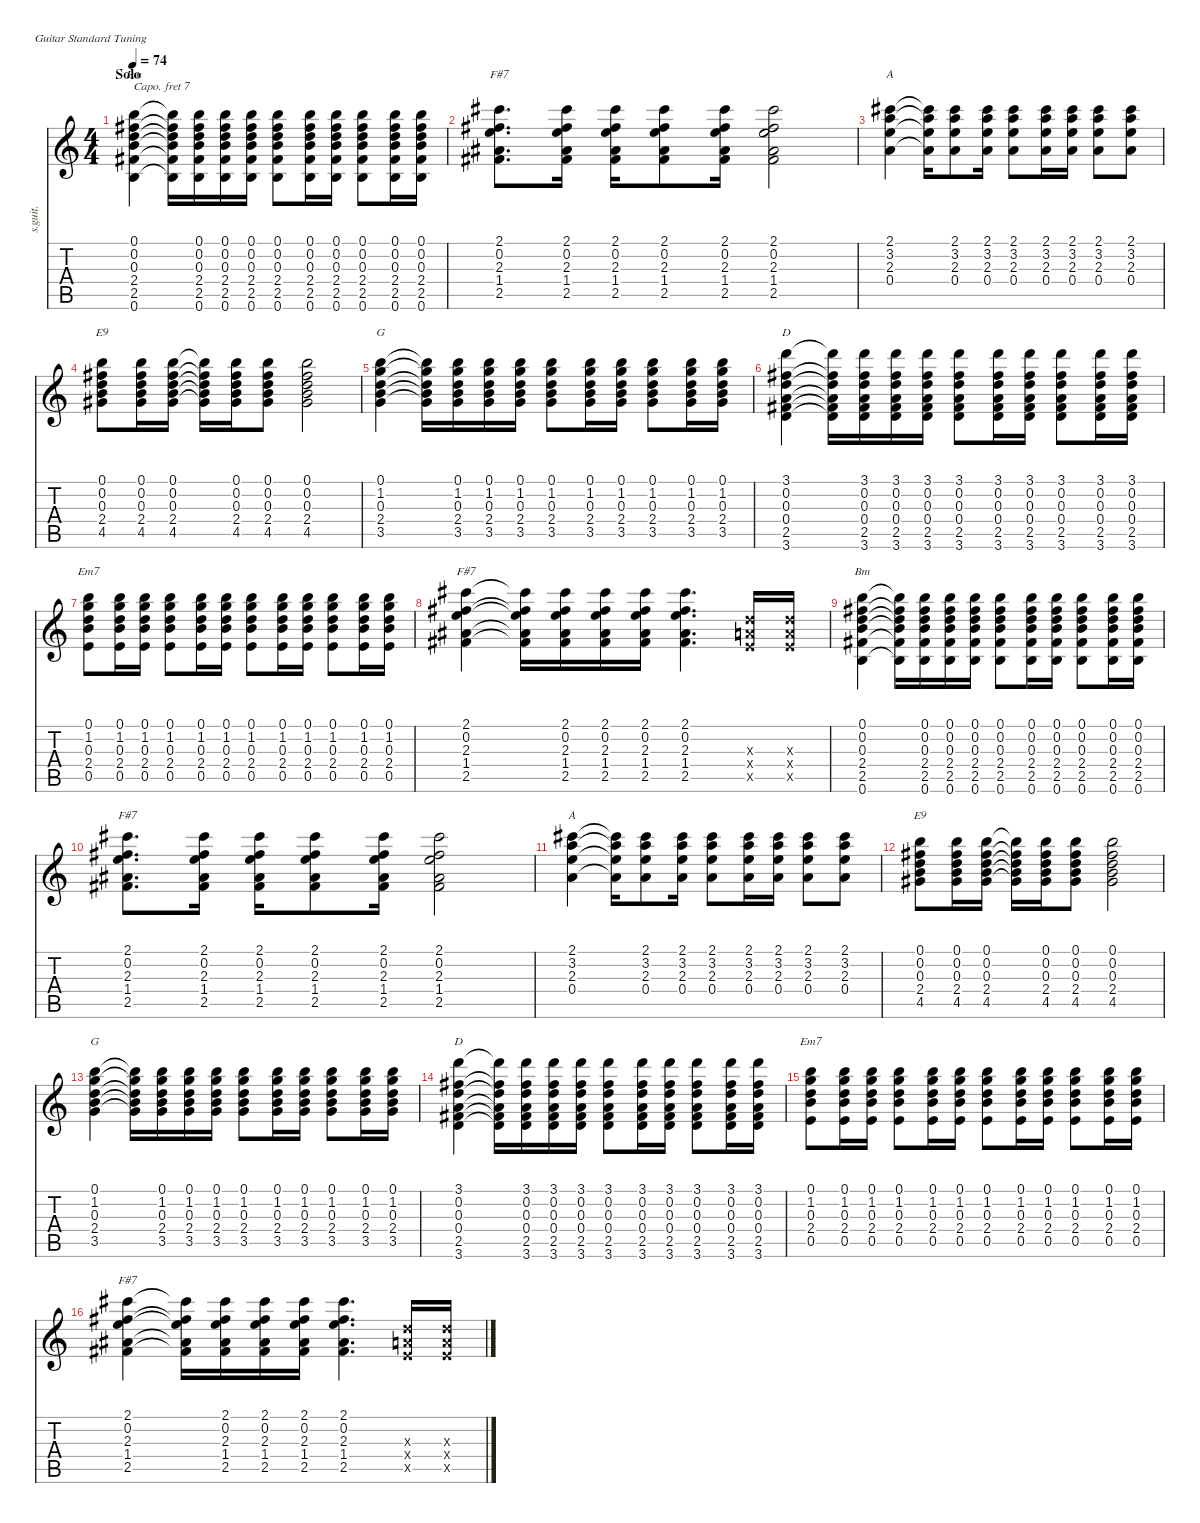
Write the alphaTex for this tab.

\defaultSystemsLayout 4
\hideDynamics
\bracketExtendMode nobrackets
\track ("Don Felder - 12 String Guitar" "s.guit.") {instrument electricguitarclean}
\staff {score tabs}
\capo 7
\tuning (E4 B3 G3 D3 A2 E2)
\chord ("Bm" 3 1 2 2 0 x) {showdiagram false}
\chord ("F#7" 3 1 2 2 0 x) {showdiagram false}
\chord ("E9" 3 1 2 2 0 x) {showdiagram false}
\chord ("G" 3 1 2 2 0 x) {showdiagram false}
\chord ("D" 3 1 2 2 0 x) {showdiagram false}
\chord ("Em7" 3 1 2 2 0 x) {showdiagram false}
\chord ("A" 3 1 2 2 0 x) {showdiagram false}
\ts (4 4)
\section ("" "Solo")
\tempo 74
\clef g2
\ks c
(0.1 0.2 0.3 2.4 2.5 0.6).4{ch "Bm" lyrics (0 "") lyrics (1 "") lyrics (2 "") lyrics (3 "") lyrics (4 "") dy f} (0.1{t} 0.2{t} 0.3{t} 2.4{t} 2.5{t} 0.6{t}).16{lyrics (0 "") lyrics (1 "") lyrics (2 "") lyrics (3 "") lyrics (4 "")} (0.1 0.2 0.3 2.4 2.5 0.6).16{lyrics (0 "") lyrics (1 "") lyrics (2 "") lyrics (3 "") lyrics (4 "")} (0.1 0.2 0.3 2.4 2.5 0.6).16{lyrics (0 "") lyrics (1 "") lyrics (2 "") lyrics (3 "") lyrics (4 "")} (0.1 0.2 0.3 2.4 2.5 0.6).16{lyrics (0 "") lyrics (1 "") lyrics (2 "") lyrics (3 "") lyrics (4 "")} (0.1 0.2 0.3 2.4 2.5 0.6).8{lyrics (0 "") lyrics (1 "") lyrics (2 "") lyrics (3 "") lyrics (4 "")} (0.1 0.2 0.3 2.4 2.5 0.6).16{lyrics (0 "") lyrics (1 "") lyrics (2 "") lyrics (3 "") lyrics (4 "")} (0.1 0.2 0.3 2.4 2.5 0.6).16{lyrics (0 "") lyrics (1 "") lyrics (2 "") lyrics (3 "") lyrics (4 "")} (0.1 0.2 0.3 2.4 2.5 0.6).8{lyrics (0 "") lyrics (1 "") lyrics (2 "") lyrics (3 "") lyrics (4 "")} (0.1 0.2 0.3 2.4 2.5 0.6).16{lyrics (0 "") lyrics (1 "") lyrics (2 "") lyrics (3 "") lyrics (4 "")} (0.1 0.2 0.3 2.4 2.5 0.6).16{lyrics (0 "") lyrics (1 "") lyrics (2 "") lyrics (3 "") lyrics (4 "")} |
(2.1{acc #} 0.2 2.3 1.4{acc #} 2.5).8{d ch "F#7" lyrics (0 "") lyrics (1 "") lyrics (2 "") lyrics (3 "") lyrics (4 "")} (2.1{acc #} 0.2 2.3 1.4{acc #} 2.5).16{lyrics (0 "") lyrics (1 "") lyrics (2 "") lyrics (3 "") lyrics (4 "")} (2.1{acc #} 0.2 2.3 1.4{acc #} 2.5).16{lyrics (0 "") lyrics (1 "") lyrics (2 "") lyrics (3 "") lyrics (4 "")} (2.1{acc #} 0.2 2.3 1.4{acc #} 2.5).8{lyrics (0 "") lyrics (1 "") lyrics (2 "") lyrics (3 "") lyrics (4 "")} (2.1{acc #} 0.2 2.3 1.4{acc #} 2.5).16{lyrics (0 "") lyrics (1 "") lyrics (2 "") lyrics (3 "") lyrics (4 "")} (2.1{acc #} 0.2 2.3 1.4{acc #} 2.5).2{lyrics (0 "") lyrics (1 "") lyrics (2 "") lyrics (3 "") lyrics (4 "")} |
(2.1{acc #} 3.2 2.3 0.4).4{ch "A" lyrics (0 "") lyrics (1 "") lyrics (2 "") lyrics (3 "") lyrics (4 "")} (2.1{t acc #} 3.2{t} 2.3{t} 0.4{t}).16{lyrics (0 "") lyrics (1 "") lyrics (2 "") lyrics (3 "") lyrics (4 "")} (2.1{acc #} 3.2 2.3 0.4).8{lyrics (0 "") lyrics (1 "") lyrics (2 "") lyrics (3 "") lyrics (4 "")} (2.1{acc #} 3.2 2.3 0.4).16{lyrics (0 "") lyrics (1 "") lyrics (2 "") lyrics (3 "") lyrics (4 "")} (2.1{acc #} 3.2 2.3 0.4).8{lyrics (0 "") lyrics (1 "") lyrics (2 "") lyrics (3 "") lyrics (4 "")} (2.1{acc #} 3.2 2.3 0.4).16{lyrics (0 "") lyrics (1 "") lyrics (2 "") lyrics (3 "") lyrics (4 "")} (2.1{acc #} 3.2 2.3 0.4).16{lyrics (0 "") lyrics (1 "") lyrics (2 "") lyrics (3 "") lyrics (4 "")} (2.1{acc #} 3.2 2.3 0.4).8{lyrics (0 "") lyrics (1 "") lyrics (2 "") lyrics (3 "") lyrics (4 "")} (2.1{acc #} 3.2 2.3 0.4).8{lyrics (0 "") lyrics (1 "") lyrics (2 "") lyrics (3 "") lyrics (4 "")} |
(0.1 0.2 0.3 2.4 4.5{acc #}).8{ch "E9" lyrics (0 "") lyrics (1 "") lyrics (2 "") lyrics (3 "") lyrics (4 "")} (0.1 0.2 0.3 2.4 4.5{acc #}).16{lyrics (0 "") lyrics (1 "") lyrics (2 "") lyrics (3 "") lyrics (4 "")} (0.1 0.2 0.3 2.4 4.5{acc #}).16{lyrics (0 "") lyrics (1 "") lyrics (2 "") lyrics (3 "") lyrics (4 "")} (0.1{t} 0.2{t} 0.3{t} 2.4{t} 4.5{t acc #}).16{lyrics (0 "") lyrics (1 "") lyrics (2 "") lyrics (3 "") lyrics (4 "")} (0.1 0.2 0.3 2.4 4.5{acc #}).16{lyrics (0 "") lyrics (1 "") lyrics (2 "") lyrics (3 "") lyrics (4 "")} (0.1 0.2 0.3 2.4 4.5{acc #}).8{lyrics (0 "") lyrics (1 "") lyrics (2 "") lyrics (3 "") lyrics (4 "")} (0.1 0.2 0.3 2.4 4.5{acc #}).2{lyrics (0 "") lyrics (1 "") lyrics (2 "") lyrics (3 "") lyrics (4 "")} |
(0.1 1.2 0.3 2.4 3.5).4{ch "G" lyrics (0 "") lyrics (1 "") lyrics (2 "") lyrics (3 "") lyrics (4 "")} (0.1{t} 1.2{t} 0.3{t} 2.4{t} 3.5{t}).16{lyrics (0 "") lyrics (1 "") lyrics (2 "") lyrics (3 "") lyrics (4 "")} (0.1 1.2 0.3 2.4 3.5).16{lyrics (0 "") lyrics (1 "") lyrics (2 "") lyrics (3 "") lyrics (4 "")} (0.1 1.2 0.3 2.4 3.5).16{lyrics (0 "") lyrics (1 "") lyrics (2 "") lyrics (3 "") lyrics (4 "")} (0.1 1.2 0.3 2.4 3.5).16{lyrics (0 "") lyrics (1 "") lyrics (2 "") lyrics (3 "") lyrics (4 "")} (0.1 1.2 0.3 2.4 3.5).8{lyrics (0 "") lyrics (1 "") lyrics (2 "") lyrics (3 "") lyrics (4 "")} (0.1 1.2 0.3 2.4 3.5).16{lyrics (0 "") lyrics (1 "") lyrics (2 "") lyrics (3 "") lyrics (4 "")} (0.1 1.2 0.3 2.4 3.5).16{lyrics (0 "") lyrics (1 "") lyrics (2 "") lyrics (3 "") lyrics (4 "")} (0.1 1.2 0.3 2.4 3.5).8{lyrics (0 "") lyrics (1 "") lyrics (2 "") lyrics (3 "") lyrics (4 "")} (0.1 1.2 0.3 2.4 3.5).16{lyrics (0 "") lyrics (1 "") lyrics (2 "") lyrics (3 "") lyrics (4 "")} (0.1 1.2 0.3 2.4 3.5).16{lyrics (0 "") lyrics (1 "") lyrics (2 "") lyrics (3 "") lyrics (4 "")} |
(3.1 0.2 0.3 0.4 2.5 3.6).4{ch "D" lyrics (0 "") lyrics (1 "") lyrics (2 "") lyrics (3 "") lyrics (4 "")} (3.1{t} 0.2{t} 0.3{t} 0.4{t} 2.5{t} 3.6{t}).16{lyrics (0 "") lyrics (1 "") lyrics (2 "") lyrics (3 "") lyrics (4 "")} (3.1 0.2 0.3 0.4 2.5 3.6).16{lyrics (0 "") lyrics (1 "") lyrics (2 "") lyrics (3 "") lyrics (4 "")} (3.1 0.2 0.3 0.4 2.5 3.6).16{lyrics (0 "") lyrics (1 "") lyrics (2 "") lyrics (3 "") lyrics (4 "")} (3.1 0.2 0.3 0.4 2.5 3.6).16{lyrics (0 "") lyrics (1 "") lyrics (2 "") lyrics (3 "") lyrics (4 "")} (3.1 0.2 0.3 0.4 2.5 3.6).8{lyrics (0 "") lyrics (1 "") lyrics (2 "") lyrics (3 "") lyrics (4 "")} (3.1 0.2 0.3 0.4 2.5 3.6).16{lyrics (0 "") lyrics (1 "") lyrics (2 "") lyrics (3 "") lyrics (4 "")} (3.1 0.2 0.3 0.4 2.5 3.6).16{lyrics (0 "") lyrics (1 "") lyrics (2 "") lyrics (3 "") lyrics (4 "")} (3.1 0.2 0.3 0.4 2.5 3.6).8{lyrics (0 "") lyrics (1 "") lyrics (2 "") lyrics (3 "") lyrics (4 "")} (3.1 0.2 0.3 0.4 2.5 3.6).16{lyrics (0 "") lyrics (1 "") lyrics (2 "") lyrics (3 "") lyrics (4 "")} (3.1 0.2 0.3 0.4 2.5 3.6).16{lyrics (0 "") lyrics (1 "") lyrics (2 "") lyrics (3 "") lyrics (4 "")} |
(0.1 1.2 0.3 2.4 0.5).8{ch "Em7" lyrics (0 "") lyrics (1 "") lyrics (2 "") lyrics (3 "") lyrics (4 "")} (0.1 1.2 0.3 2.4 0.5).16{lyrics (0 "") lyrics (1 "") lyrics (2 "") lyrics (3 "") lyrics (4 "")} (0.1 1.2 0.3 2.4 0.5).16{lyrics (0 "") lyrics (1 "") lyrics (2 "") lyrics (3 "") lyrics (4 "")} (0.1 1.2 0.3 2.4 0.5).8{lyrics (0 "") lyrics (1 "") lyrics (2 "") lyrics (3 "") lyrics (4 "")} (0.1 1.2 0.3 2.4 0.5).16{lyrics (0 "") lyrics (1 "") lyrics (2 "") lyrics (3 "") lyrics (4 "")} (0.1 1.2 0.3 2.4 0.5).16{lyrics (0 "") lyrics (1 "") lyrics (2 "") lyrics (3 "") lyrics (4 "")} (0.1 1.2 0.3 2.4 0.5).8{lyrics (0 "") lyrics (1 "") lyrics (2 "") lyrics (3 "") lyrics (4 "")} (0.1 1.2 0.3 2.4 0.5).16{lyrics (0 "") lyrics (1 "") lyrics (2 "") lyrics (3 "") lyrics (4 "")} (0.1 1.2 0.3 2.4 0.5).16{lyrics (0 "") lyrics (1 "") lyrics (2 "") lyrics (3 "") lyrics (4 "")} (0.1 1.2 0.3 2.4 0.5).8{lyrics (0 "") lyrics (1 "") lyrics (2 "") lyrics (3 "") lyrics (4 "")} (0.1 1.2 0.3 2.4 0.5).16{lyrics (0 "") lyrics (1 "") lyrics (2 "") lyrics (3 "") lyrics (4 "")} (0.1 1.2 0.3 2.4 0.5).16{lyrics (0 "") lyrics (1 "") lyrics (2 "") lyrics (3 "") lyrics (4 "")} |
(2.1{acc #} 0.2 2.3 1.4{acc #} 2.5).4{ch "F#7" lyrics (0 "") lyrics (1 "") lyrics (2 "") lyrics (3 "") lyrics (4 "")} (2.1{t acc #} 0.2{t} 2.3{t} 1.4{t acc #} 2.5{t}).16{lyrics (0 "") lyrics (1 "") lyrics (2 "") lyrics (3 "") lyrics (4 "")} (2.1{acc #} 0.2 2.3 1.4{acc #} 2.5).16{lyrics (0 "") lyrics (1 "") lyrics (2 "") lyrics (3 "") lyrics (4 "")} (2.1{acc #} 0.2 2.3 1.4{acc #} 2.5).16{lyrics (0 "") lyrics (1 "") lyrics (2 "") lyrics (3 "") lyrics (4 "")} (2.1{acc #} 0.2 2.3 1.4{acc #} 2.5).16{lyrics (0 "") lyrics (1 "") lyrics (2 "") lyrics (3 "") lyrics (4 "")} (2.1{acc #} 0.2 2.3 1.4{acc #} 2.5).4{d lyrics (0 "") lyrics (1 "") lyrics (2 "") lyrics (3 "") lyrics (4 "")} (0.3{x} 0.4{x} 0.5{x}).16{lyrics (0 "") lyrics (1 "") lyrics (2 "") lyrics (3 "") lyrics (4 "")} (0.3{x} 0.4{x} 0.5{x}).16{lyrics (0 "") lyrics (1 "") lyrics (2 "") lyrics (3 "") lyrics (4 "")} |
(0.1 0.2 0.3 2.4 2.5 0.6).4{ch "Bm" lyrics (0 "") lyrics (1 "") lyrics (2 "") lyrics (3 "") lyrics (4 "")} (0.1{t} 0.2{t} 0.3{t} 2.4{t} 2.5{t} 0.6{t}).16{lyrics (0 "") lyrics (1 "") lyrics (2 "") lyrics (3 "") lyrics (4 "")} (0.1 0.2 0.3 2.4 2.5 0.6).16{lyrics (0 "") lyrics (1 "") lyrics (2 "") lyrics (3 "") lyrics (4 "")} (0.1 0.2 0.3 2.4 2.5 0.6).16{lyrics (0 "") lyrics (1 "") lyrics (2 "") lyrics (3 "") lyrics (4 "")} (0.1 0.2 0.3 2.4 2.5 0.6).16{lyrics (0 "") lyrics (1 "") lyrics (2 "") lyrics (3 "") lyrics (4 "")} (0.1 0.2 0.3 2.4 2.5 0.6).8{lyrics (0 "") lyrics (1 "") lyrics (2 "") lyrics (3 "") lyrics (4 "")} (0.1 0.2 0.3 2.4 2.5 0.6).16{lyrics (0 "") lyrics (1 "") lyrics (2 "") lyrics (3 "") lyrics (4 "")} (0.1 0.2 0.3 2.4 2.5 0.6).16{lyrics (0 "") lyrics (1 "") lyrics (2 "") lyrics (3 "") lyrics (4 "")} (0.1 0.2 0.3 2.4 2.5 0.6).8{lyrics (0 "") lyrics (1 "") lyrics (2 "") lyrics (3 "") lyrics (4 "")} (0.1 0.2 0.3 2.4 2.5 0.6).16{lyrics (0 "") lyrics (1 "") lyrics (2 "") lyrics (3 "") lyrics (4 "")} (0.1 0.2 0.3 2.4 2.5 0.6).16{lyrics (0 "") lyrics (1 "") lyrics (2 "") lyrics (3 "") lyrics (4 "")} |
(2.1{acc #} 0.2 2.3 1.4{acc #} 2.5).8{d ch "F#7" lyrics (0 "") lyrics (1 "") lyrics (2 "") lyrics (3 "") lyrics (4 "")} (2.1{acc #} 0.2 2.3 1.4{acc #} 2.5).16{lyrics (0 "") lyrics (1 "") lyrics (2 "") lyrics (3 "") lyrics (4 "")} (2.1{acc #} 0.2 2.3 1.4{acc #} 2.5).16{lyrics (0 "") lyrics (1 "") lyrics (2 "") lyrics (3 "") lyrics (4 "")} (2.1{acc #} 0.2 2.3 1.4{acc #} 2.5).8{lyrics (0 "") lyrics (1 "") lyrics (2 "") lyrics (3 "") lyrics (4 "")} (2.1{acc #} 0.2 2.3 1.4{acc #} 2.5).16{lyrics (0 "") lyrics (1 "") lyrics (2 "") lyrics (3 "") lyrics (4 "")} (2.1{acc #} 0.2 2.3 1.4{acc #} 2.5).2{lyrics (0 "") lyrics (1 "") lyrics (2 "") lyrics (3 "") lyrics (4 "")} |
(2.1{acc #} 3.2 2.3 0.4).4{ch "A" lyrics (0 "") lyrics (1 "") lyrics (2 "") lyrics (3 "") lyrics (4 "")} (2.1{t acc #} 3.2{t} 2.3{t} 0.4{t}).16{lyrics (0 "") lyrics (1 "") lyrics (2 "") lyrics (3 "") lyrics (4 "")} (2.1{acc #} 3.2 2.3 0.4).8{lyrics (0 "") lyrics (1 "") lyrics (2 "") lyrics (3 "") lyrics (4 "")} (2.1{acc #} 3.2 2.3 0.4).16{lyrics (0 "") lyrics (1 "") lyrics (2 "") lyrics (3 "") lyrics (4 "")} (2.1{acc #} 3.2 2.3 0.4).8{lyrics (0 "") lyrics (1 "") lyrics (2 "") lyrics (3 "") lyrics (4 "")} (2.1{acc #} 3.2 2.3 0.4).16{lyrics (0 "") lyrics (1 "") lyrics (2 "") lyrics (3 "") lyrics (4 "")} (2.1{acc #} 3.2 2.3 0.4).16{lyrics (0 "") lyrics (1 "") lyrics (2 "") lyrics (3 "") lyrics (4 "")} (2.1{acc #} 3.2 2.3 0.4).8{lyrics (0 "") lyrics (1 "") lyrics (2 "") lyrics (3 "") lyrics (4 "")} (2.1{acc #} 3.2 2.3 0.4).8{lyrics (0 "") lyrics (1 "") lyrics (2 "") lyrics (3 "") lyrics (4 "")} |
(0.1 0.2 0.3 2.4 4.5{acc #}).8{ch "E9" lyrics (0 "") lyrics (1 "") lyrics (2 "") lyrics (3 "") lyrics (4 "")} (0.1 0.2 0.3 2.4 4.5{acc #}).16{lyrics (0 "") lyrics (1 "") lyrics (2 "") lyrics (3 "") lyrics (4 "")} (0.1 0.2 0.3 2.4 4.5{acc #}).16{lyrics (0 "") lyrics (1 "") lyrics (2 "") lyrics (3 "") lyrics (4 "")} (0.1{t} 0.2{t} 0.3{t} 2.4{t} 4.5{t acc #}).16{lyrics (0 "") lyrics (1 "") lyrics (2 "") lyrics (3 "") lyrics (4 "")} (0.1 0.2 0.3 2.4 4.5{acc #}).16{lyrics (0 "") lyrics (1 "") lyrics (2 "") lyrics (3 "") lyrics (4 "")} (0.1 0.2 0.3 2.4 4.5{acc #}).8{lyrics (0 "") lyrics (1 "") lyrics (2 "") lyrics (3 "") lyrics (4 "")} (0.1 0.2 0.3 2.4 4.5{acc #}).2{lyrics (0 "") lyrics (1 "") lyrics (2 "") lyrics (3 "") lyrics (4 "")} |
(0.1 1.2 0.3 2.4 3.5).4{ch "G" lyrics (0 "") lyrics (1 "") lyrics (2 "") lyrics (3 "") lyrics (4 "")} (0.1{t} 1.2{t} 0.3{t} 2.4{t} 3.5{t}).16{lyrics (0 "") lyrics (1 "") lyrics (2 "") lyrics (3 "") lyrics (4 "")} (0.1 1.2 0.3 2.4 3.5).16{lyrics (0 "") lyrics (1 "") lyrics (2 "") lyrics (3 "") lyrics (4 "")} (0.1 1.2 0.3 2.4 3.5).16{lyrics (0 "") lyrics (1 "") lyrics (2 "") lyrics (3 "") lyrics (4 "")} (0.1 1.2 0.3 2.4 3.5).16{lyrics (0 "") lyrics (1 "") lyrics (2 "") lyrics (3 "") lyrics (4 "")} (0.1 1.2 0.3 2.4 3.5).8{lyrics (0 "") lyrics (1 "") lyrics (2 "") lyrics (3 "") lyrics (4 "")} (0.1 1.2 0.3 2.4 3.5).16{lyrics (0 "") lyrics (1 "") lyrics (2 "") lyrics (3 "") lyrics (4 "")} (0.1 1.2 0.3 2.4 3.5).16{lyrics (0 "") lyrics (1 "") lyrics (2 "") lyrics (3 "") lyrics (4 "")} (0.1 1.2 0.3 2.4 3.5).8{lyrics (0 "") lyrics (1 "") lyrics (2 "") lyrics (3 "") lyrics (4 "")} (0.1 1.2 0.3 2.4 3.5).16{lyrics (0 "") lyrics (1 "") lyrics (2 "") lyrics (3 "") lyrics (4 "")} (0.1 1.2 0.3 2.4 3.5).16{lyrics (0 "") lyrics (1 "") lyrics (2 "") lyrics (3 "") lyrics (4 "")} |
(3.1 0.2 0.3 0.4 2.5 3.6).4{ch "D" lyrics (0 "") lyrics (1 "") lyrics (2 "") lyrics (3 "") lyrics (4 "")} (3.1{t} 0.2{t} 0.3{t} 0.4{t} 2.5{t} 3.6{t}).16{lyrics (0 "") lyrics (1 "") lyrics (2 "") lyrics (3 "") lyrics (4 "")} (3.1 0.2 0.3 0.4 2.5 3.6).16{lyrics (0 "") lyrics (1 "") lyrics (2 "") lyrics (3 "") lyrics (4 "")} (3.1 0.2 0.3 0.4 2.5 3.6).16{lyrics (0 "") lyrics (1 "") lyrics (2 "") lyrics (3 "") lyrics (4 "")} (3.1 0.2 0.3 0.4 2.5 3.6).16{lyrics (0 "") lyrics (1 "") lyrics (2 "") lyrics (3 "") lyrics (4 "")} (3.1 0.2 0.3 0.4 2.5 3.6).8{lyrics (0 "") lyrics (1 "") lyrics (2 "") lyrics (3 "") lyrics (4 "")} (3.1 0.2 0.3 0.4 2.5 3.6).16{lyrics (0 "") lyrics (1 "") lyrics (2 "") lyrics (3 "") lyrics (4 "")} (3.1 0.2 0.3 0.4 2.5 3.6).16{lyrics (0 "") lyrics (1 "") lyrics (2 "") lyrics (3 "") lyrics (4 "")} (3.1 0.2 0.3 0.4 2.5 3.6).8{lyrics (0 "") lyrics (1 "") lyrics (2 "") lyrics (3 "") lyrics (4 "")} (3.1 0.2 0.3 0.4 2.5 3.6).16{lyrics (0 "") lyrics (1 "") lyrics (2 "") lyrics (3 "") lyrics (4 "")} (3.1 0.2 0.3 0.4 2.5 3.6).16{lyrics (0 "") lyrics (1 "") lyrics (2 "") lyrics (3 "") lyrics (4 "")} |
(0.1 1.2 0.3 2.4 0.5).8{ch "Em7" lyrics (0 "") lyrics (1 "") lyrics (2 "") lyrics (3 "") lyrics (4 "")} (0.1 1.2 0.3 2.4 0.5).16{lyrics (0 "") lyrics (1 "") lyrics (2 "") lyrics (3 "") lyrics (4 "")} (0.1 1.2 0.3 2.4 0.5).16{lyrics (0 "") lyrics (1 "") lyrics (2 "") lyrics (3 "") lyrics (4 "")} (0.1 1.2 0.3 2.4 0.5).8{lyrics (0 "") lyrics (1 "") lyrics (2 "") lyrics (3 "") lyrics (4 "")} (0.1 1.2 0.3 2.4 0.5).16{lyrics (0 "") lyrics (1 "") lyrics (2 "") lyrics (3 "") lyrics (4 "")} (0.1 1.2 0.3 2.4 0.5).16{lyrics (0 "") lyrics (1 "") lyrics (2 "") lyrics (3 "") lyrics (4 "")} (0.1 1.2 0.3 2.4 0.5).8{lyrics (0 "") lyrics (1 "") lyrics (2 "") lyrics (3 "") lyrics (4 "")} (0.1 1.2 0.3 2.4 0.5).16{lyrics (0 "") lyrics (1 "") lyrics (2 "") lyrics (3 "") lyrics (4 "")} (0.1 1.2 0.3 2.4 0.5).16{lyrics (0 "") lyrics (1 "") lyrics (2 "") lyrics (3 "") lyrics (4 "")} (0.1 1.2 0.3 2.4 0.5).8{lyrics (0 "") lyrics (1 "") lyrics (2 "") lyrics (3 "") lyrics (4 "")} (0.1 1.2 0.3 2.4 0.5).16{lyrics (0 "") lyrics (1 "") lyrics (2 "") lyrics (3 "") lyrics (4 "")} (0.1 1.2 0.3 2.4 0.5).16{lyrics (0 "") lyrics (1 "") lyrics (2 "") lyrics (3 "") lyrics (4 "")} |
(2.1{acc #} 0.2 2.3 1.4{acc #} 2.5).4{ch "F#7" lyrics (0 "") lyrics (1 "") lyrics (2 "") lyrics (3 "") lyrics (4 "")} (2.1{t acc #} 0.2{t} 2.3{t} 1.4{t acc #} 2.5{t}).16{lyrics (0 "") lyrics (1 "") lyrics (2 "") lyrics (3 "") lyrics (4 "")} (2.1{acc #} 0.2 2.3 1.4{acc #} 2.5).16{lyrics (0 "") lyrics (1 "") lyrics (2 "") lyrics (3 "") lyrics (4 "")} (2.1{acc #} 0.2 2.3 1.4{acc #} 2.5).16{lyrics (0 "") lyrics (1 "") lyrics (2 "") lyrics (3 "") lyrics (4 "")} (2.1{acc #} 0.2 2.3 1.4{acc #} 2.5).16{lyrics (0 "") lyrics (1 "") lyrics (2 "") lyrics (3 "") lyrics (4 "")} (2.1{acc #} 0.2 2.3 1.4{acc #} 2.5).4{d lyrics (0 "") lyrics (1 "") lyrics (2 "") lyrics (3 "") lyrics (4 "")} (0.3{x} 0.4{x} 0.5{x}).16{lyrics (0 "") lyrics (1 "") lyrics (2 "") lyrics (3 "") lyrics (4 "")} (0.3{x} 0.4{x} 0.5{x}).16{lyrics (0 "") lyrics (1 "") lyrics (2 "") lyrics (3 "") lyrics (4 "")}
